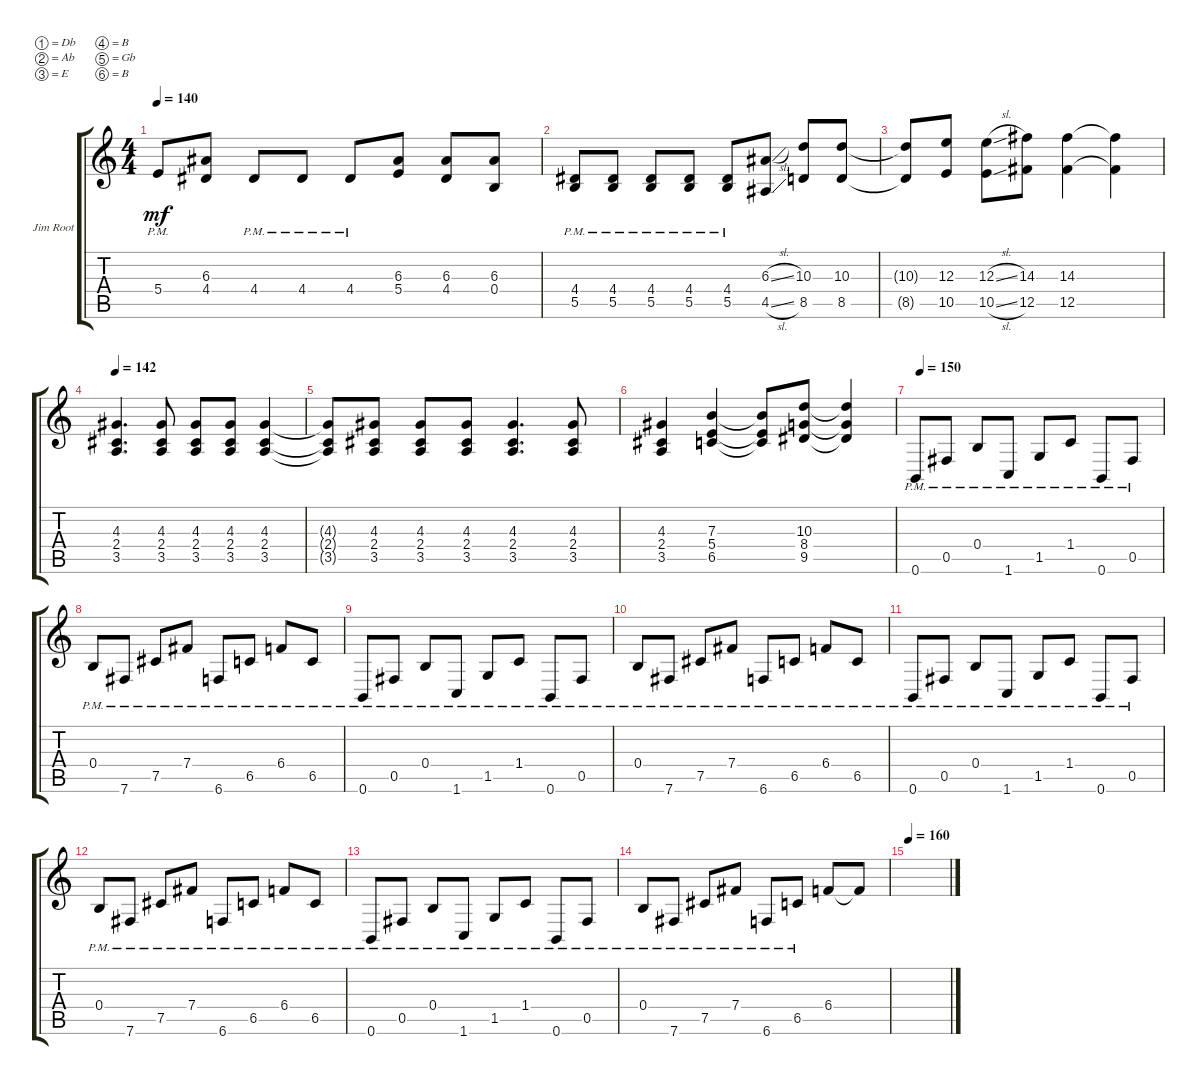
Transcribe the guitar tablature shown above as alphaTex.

\defaultSystemsLayout 4
\bracketExtendMode groupsimilarinstruments
\firstSystemTrackNameOrientation horizontal
\otherSystemsTrackNameOrientation horizontal
\track ("Jim Root" "Jim Root") {instrument acousticguitarsteel}
\staff {score tabs}
\tuning (Db4 Ab3 E3 B2 Gb2 B1)
\ts (4 4)
\tempo 140
\clef g2
\ks c
5.4{pm}.8{dy mf} (6.3 4.4).8 4.4{pm}.8 4.4{pm}.8 4.4{pm}.8 (6.3 5.4).8 (6.3 4.4).8 (6.3 0.4).8 |
(4.4{pm} 5.5{pm}).8 (4.4{pm} 5.5{pm}).8 (4.4{pm} 5.5{pm}).8 (4.4{pm} 5.5{pm}).8 (4.4{pm} 5.5{pm}).8 (4.5{sl} 6.3{sl}).8 (8.5 10.3).8 (8.5 10.3).8 |
(8.5{t} 10.3{t}).8 (10.5 12.3).8 (10.5{sl} 12.3{sl}).8 (12.5 14.3).8 (12.5 14.3).4 (12.5{t} 14.3{t}).4 |
\tempo 142
(3.5 2.4 4.3).4{d} (3.5 2.4 4.3).8 (3.5 2.4 4.3).8 (3.5 2.4 4.3).8 (3.5 2.4 4.3).4 |
(3.5{t} 2.4{t} 4.3{t}).8 (3.5 2.4 4.3).8 (3.5 2.4 4.3).8 (3.5 2.4 4.3).8 (3.5 2.4 4.3).4{d} (3.5 2.4 4.3).8 |
(3.5 2.4 4.3).4 (6.5 5.4 7.3).4 (6.5{t} 5.4{t} 7.3{t}).8 (9.5 8.4 10.3).8 (9.5{t} 8.4{t} 10.3{t}).4 |
\tempo (150 0.0232558)
0.6{pm}.8 0.5{pm}.8 0.4{pm}.8 1.6{pm}.8 1.5{pm}.8 1.4{pm}.8 0.6{pm}.8 0.5{pm}.8 |
0.4{pm}.8 7.6{pm}.8 7.5{pm}.8 7.4{pm}.8 6.6{pm}.8 6.5{pm}.8 6.4{pm}.8 6.5{pm}.8 |
0.6{pm}.8 0.5{pm}.8 0.4{pm}.8 1.6{pm}.8 1.5{pm}.8 1.4{pm}.8 0.6{pm}.8 0.5{pm}.8 |
0.4{pm}.8 7.6{pm}.8 7.5{pm}.8 7.4{pm}.8 6.6{pm}.8 6.5{pm}.8 6.4{pm}.8 6.5{pm}.8 |
0.6{pm}.8 0.5{pm}.8 0.4{pm}.8 1.6{pm}.8 1.5{pm}.8 1.4{pm}.8 0.6{pm}.8 0.5{pm}.8 |
0.4{pm}.8 7.6{pm}.8 7.5{pm}.8 7.4{pm}.8 6.6{pm}.8 6.5{pm}.8 6.4{pm}.8 6.5{pm}.8 |
0.6{pm}.8 0.5{pm}.8 0.4{pm}.8 1.6{pm}.8 1.5{pm}.8 1.4{pm}.8 0.6{pm}.8 0.5{pm}.8 |
0.4{pm}.8 7.6{pm}.8 7.5{pm}.8 7.4{pm}.8 6.6{pm}.8 6.5{pm}.8 6.4.8 6.4{t}.8 |
\tempo 160
